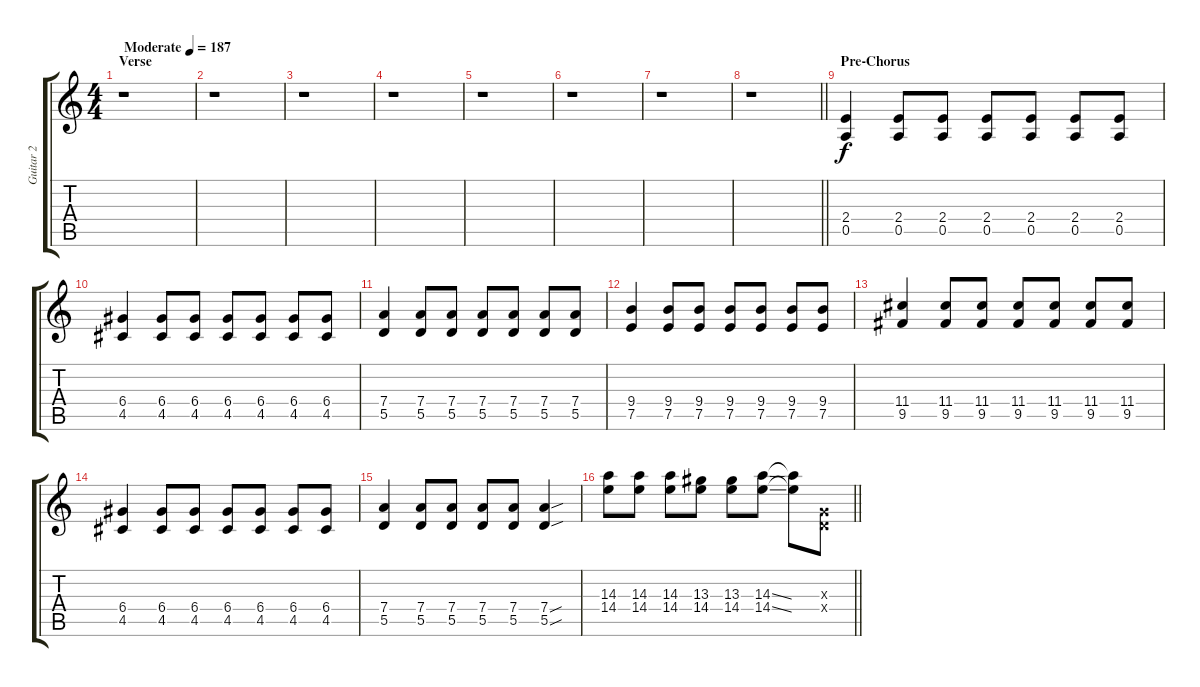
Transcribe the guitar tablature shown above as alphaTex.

\track ("Guitar 2" "Guitar 2") {instrument overdrivenguitar}
\staff {score tabs}
\tuning (E4 B3 G3 D3 A2 E2) {hide}
\ts (4 4)
\section ("" "Verse")
\tempo (187 "Moderate")
\clef g2
\ks c
r.1{dy f instrument overdrivenguitar} |
r.1 |
r.1 |
r.1 |
r.1 |
r.1 |
r.1 |
\barLineRight lightlight
r.1 |
\section ("" "Pre-Chorus")
(2.4 0.5).4{instrument overdrivenguitar} (2.4 0.5).8 (2.4 0.5).8 (2.4 0.5).8 (2.4 0.5).8 (2.4 0.5).8 (2.4 0.5).8 |
(6.4 4.5).4 (6.4 4.5).8 (6.4 4.5).8 (6.4 4.5).8 (6.4 4.5).8 (6.4 4.5).8 (6.4 4.5).8 |
(7.4 5.5).4 (7.4 5.5).8 (7.4 5.5).8 (7.4 5.5).8 (7.4 5.5).8 (7.4 5.5).8 (7.4 5.5).8 |
(9.4 7.5).4 (9.4 7.5).8 (9.4 7.5).8 (9.4 7.5).8 (9.4 7.5).8 (9.4 7.5).8 (9.4 7.5).8 |
(11.4 9.5).4 (11.4 9.5).8 (11.4 9.5).8 (11.4 9.5).8 (11.4 9.5).8 (11.4 9.5).8 (11.4 9.5).8 |
(6.4 4.5).4 (6.4 4.5).8 (6.4 4.5).8 (6.4 4.5).8 (6.4 4.5).8 (6.4 4.5).8 (6.4 4.5).8 |
(7.4 5.5).4 (7.4 5.5).8 (7.4 5.5).8 (7.4 5.5).8 (7.4 5.5).8 (7.4{sou} 5.5{sou}).4 |
\barLineRight lightlight
(14.3 14.4).8 (14.3 14.4).8 (14.3 14.4).8 (13.3 14.4).8 (13.3 14.4).8 (14.3{ss} 14.4{ss}).8 (14.3{t} 14.4{t}).8 (0.3{x} 0.4{x}).8
